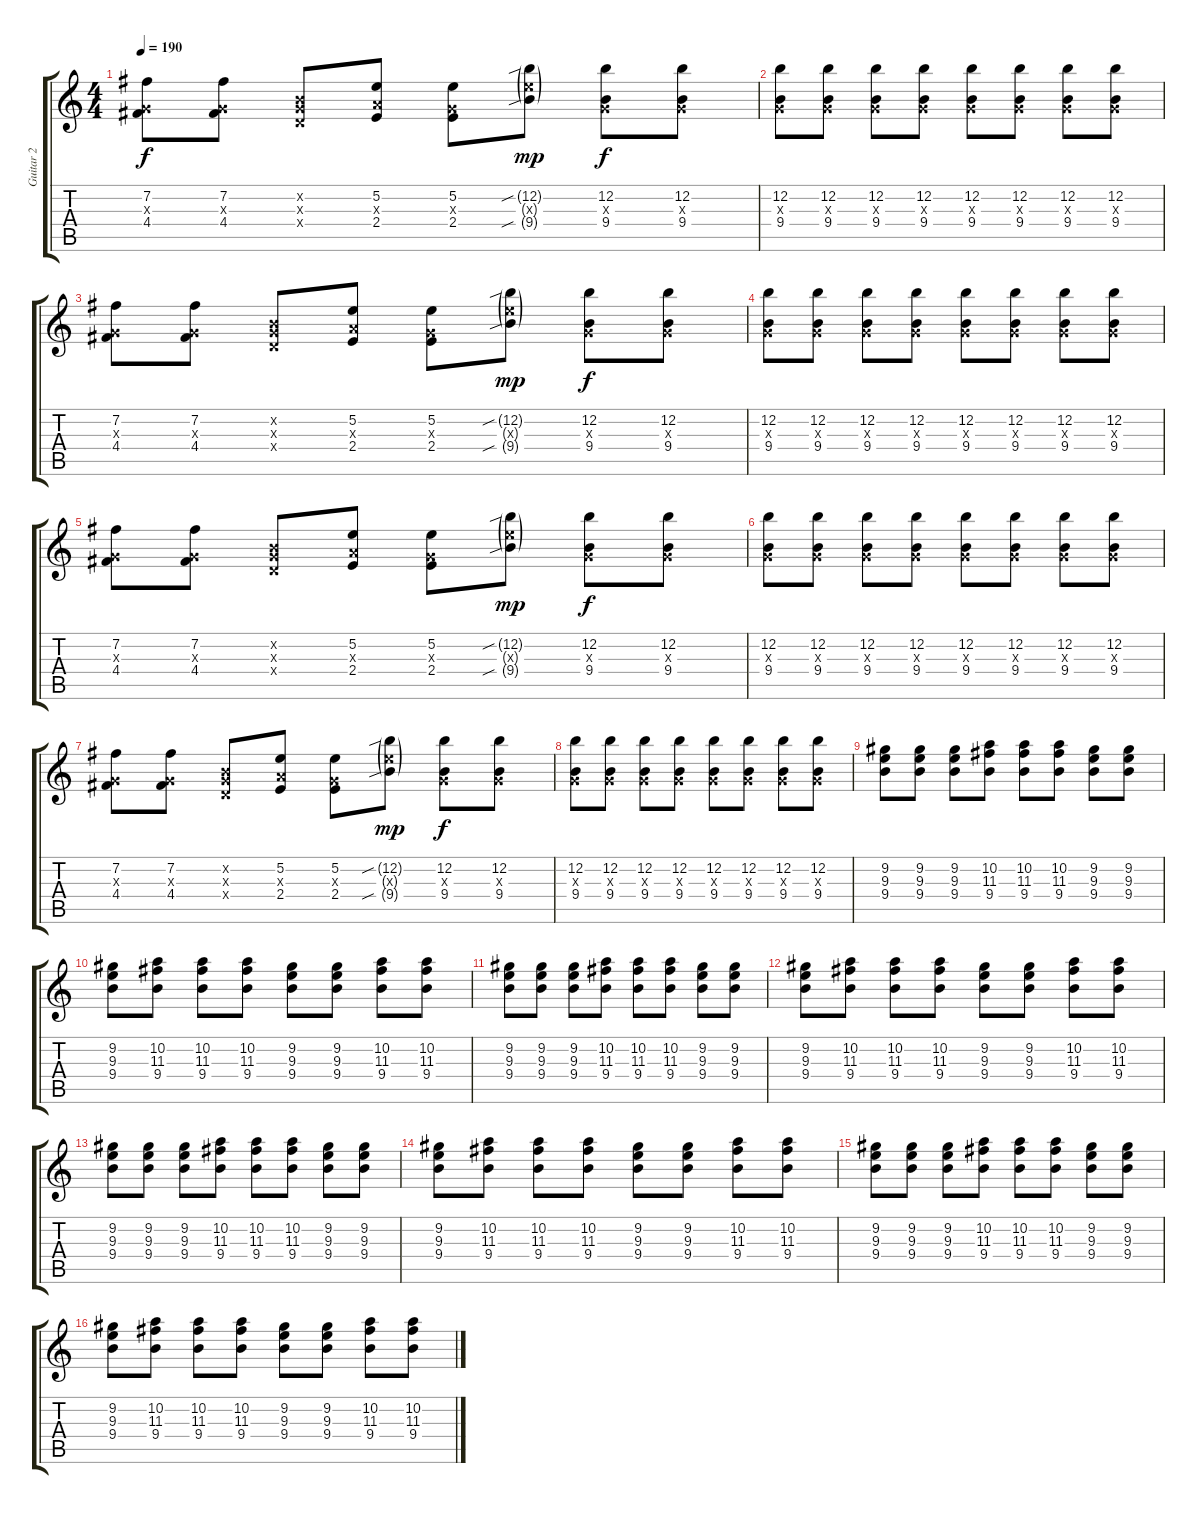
\track ("Guitar 2" "Guitar 2") {instrument distortionguitar}
\staff {score tabs}
\tuning (E4 B3 G3 D3 A2 E2) {hide}
\ts (4 4)
\tempo 190
\clef g2
\ks c
(7.2 0.3{x} 4.4).8{dy f} (7.2 0.3{x} 4.4).8 (0.2{x} 0.3{x} 0.4{x}).8 (5.2 2.3{x} 2.4).8 (5.2 0.3{x} 2.4).8 (12.2{sib g} 9.3{g x} 9.4{sib g}).8{dy mp} (12.2 0.3{x} 9.4).8{dy f} (12.2 0.3{x} 9.4).8 |
(12.2 0.3{x} 9.4).8 (12.2 0.3{x} 9.4).8 (12.2 0.3{x} 9.4).8 (12.2 0.3{x} 9.4).8 (12.2 0.3{x} 9.4).8 (12.2 0.3{x} 9.4).8 (12.2 0.3{x} 9.4).8 (12.2 0.3{x} 9.4).8 |
(7.2 0.3{x} 4.4).8 (7.2 0.3{x} 4.4).8 (0.2{x} 0.3{x} 0.4{x}).8 (5.2 2.3{x} 2.4).8 (5.2 0.3{x} 2.4).8 (12.2{sib g} 9.3{g x} 9.4{sib g}).8{dy mp} (12.2 0.3{x} 9.4).8{dy f} (12.2 0.3{x} 9.4).8 |
(12.2 0.3{x} 9.4).8 (12.2 0.3{x} 9.4).8 (12.2 0.3{x} 9.4).8 (12.2 0.3{x} 9.4).8 (12.2 0.3{x} 9.4).8 (12.2 0.3{x} 9.4).8 (12.2 0.3{x} 9.4).8 (12.2 0.3{x} 9.4).8 |
(7.2 0.3{x} 4.4).8 (7.2 0.3{x} 4.4).8 (0.2{x} 0.3{x} 0.4{x}).8 (5.2 2.3{x} 2.4).8 (5.2 0.3{x} 2.4).8 (12.2{sib g} 9.3{g x} 9.4{sib g}).8{dy mp} (12.2 0.3{x} 9.4).8{dy f} (12.2 0.3{x} 9.4).8 |
(12.2 0.3{x} 9.4).8 (12.2 0.3{x} 9.4).8 (12.2 0.3{x} 9.4).8 (12.2 0.3{x} 9.4).8 (12.2 0.3{x} 9.4).8 (12.2 0.3{x} 9.4).8 (12.2 0.3{x} 9.4).8 (12.2 0.3{x} 9.4).8 |
(7.2 0.3{x} 4.4).8 (7.2 0.3{x} 4.4).8 (0.2{x} 0.3{x} 0.4{x}).8 (5.2 2.3{x} 2.4).8 (5.2 0.3{x} 2.4).8 (12.2{sib g} 9.3{g x} 9.4{sib g}).8{dy mp} (12.2 0.3{x} 9.4).8{dy f} (12.2 0.3{x} 9.4).8 |
(12.2 0.3{x} 9.4).8 (12.2 0.3{x} 9.4).8 (12.2 0.3{x} 9.4).8 (12.2 0.3{x} 9.4).8 (12.2 0.3{x} 9.4).8 (12.2 0.3{x} 9.4).8 (12.2 0.3{x} 9.4).8 (12.2 0.3{x} 9.4).8 |
(9.2 9.3 9.4).8 (9.2 9.3 9.4).8 (9.2 9.3 9.4).8 (10.2 11.3 9.4).8 (10.2 11.3 9.4).8 (10.2 11.3 9.4).8 (9.2 9.3 9.4).8 (9.2 9.3 9.4).8 |
(9.2 9.3 9.4).8 (10.2 11.3 9.4).8 (10.2 11.3 9.4).8 (10.2 11.3 9.4).8 (9.2 9.3 9.4).8 (9.2 9.3 9.4).8 (10.2 11.3 9.4).8 (10.2 11.3 9.4).8 |
(9.2 9.3 9.4).8 (9.2 9.3 9.4).8 (9.2 9.3 9.4).8 (10.2 11.3 9.4).8 (10.2 11.3 9.4).8 (10.2 11.3 9.4).8 (9.2 9.3 9.4).8 (9.2 9.3 9.4).8 |
(9.2 9.3 9.4).8 (10.2 11.3 9.4).8 (10.2 11.3 9.4).8 (10.2 11.3 9.4).8 (9.2 9.3 9.4).8 (9.2 9.3 9.4).8 (10.2 11.3 9.4).8 (10.2 11.3 9.4).8 |
(9.2 9.3 9.4).8 (9.2 9.3 9.4).8 (9.2 9.3 9.4).8 (10.2 11.3 9.4).8 (10.2 11.3 9.4).8 (10.2 11.3 9.4).8 (9.2 9.3 9.4).8 (9.2 9.3 9.4).8 |
(9.2 9.3 9.4).8 (10.2 11.3 9.4).8 (10.2 11.3 9.4).8 (10.2 11.3 9.4).8 (9.2 9.3 9.4).8 (9.2 9.3 9.4).8 (10.2 11.3 9.4).8 (10.2 11.3 9.4).8 |
(9.2 9.3 9.4).8 (9.2 9.3 9.4).8 (9.2 9.3 9.4).8 (10.2 11.3 9.4).8 (10.2 11.3 9.4).8 (10.2 11.3 9.4).8 (9.2 9.3 9.4).8 (9.2 9.3 9.4).8 |
(9.2 9.3 9.4).8 (10.2 11.3 9.4).8 (10.2 11.3 9.4).8 (10.2 11.3 9.4).8 (9.2 9.3 9.4).8 (9.2 9.3 9.4).8 (10.2 11.3 9.4).8 (10.2 11.3 9.4).8
